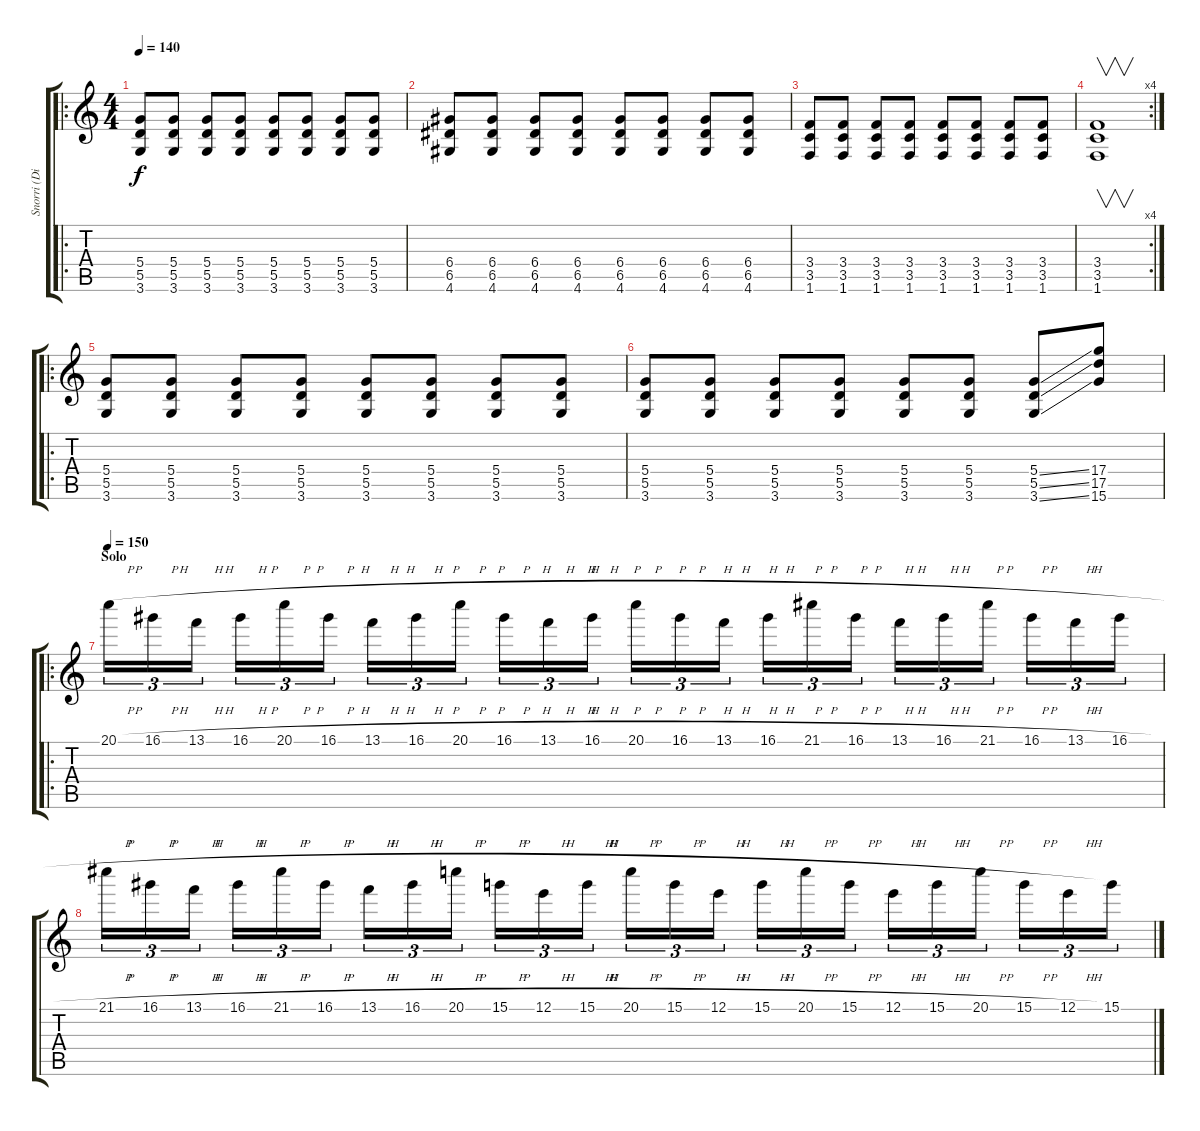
\track ("Snorri (Distortion)" "Snorri (Di") {instrument distortionguitar}
\staff {score tabs}
\tuning (E4 B3 G3 D3 A2 E2) {hide}
\ro
\ts (4 4)
\tempo 140
\clef g2
\ks c
(5.4 5.5 3.6).8{dy f} (5.4 5.5 3.6).8 (5.4 5.5 3.6).8 (5.4 5.5 3.6).8 (5.4 5.5 3.6).8 (5.4 5.5 3.6).8 (5.4 5.5 3.6).8 (5.4 5.5 3.6).8 |
(6.4 6.5 4.6).8 (6.4 6.5 4.6).8 (6.4 6.5 4.6).8 (6.4 6.5 4.6).8 (6.4 6.5 4.6).8 (6.4 6.5 4.6).8 (6.4 6.5 4.6).8 (6.4 6.5 4.6).8 |
(3.4 3.5 1.6).8 (3.4 3.5 1.6).8 (3.4 3.5 1.6).8 (3.4 3.5 1.6).8 (3.4 3.5 1.6).8 (3.4 3.5 1.6).8 (3.4 3.5 1.6).8 (3.4 3.5 1.6).8 |
\rc 4
(3.4 3.5 1.6).1{v} |
\ro
(5.4 5.5 3.6).8 (5.4 5.5 3.6).8 (5.4 5.5 3.6).8 (5.4 5.5 3.6).8 (5.4 5.5 3.6).8 (5.4 5.5 3.6).8 (5.4 5.5 3.6).8 (5.4 5.5 3.6).8 |
(5.4 5.5 3.6).8 (5.4 5.5 3.6).8 (5.4 5.5 3.6).8 (5.4 5.5 3.6).8 (5.4 5.5 3.6).8 (5.4 5.5 3.6).8 (5.4{ss} 5.5{ss} 3.6{ss}).8 (17.4 17.5 15.6).8 |
\ro
\section ("" "Solo")
\tempo 150
20.1{h}.16{tu (3 2)} 16.1{h}.16{tu (3 2)} 13.1{h}.16{tu (3 2)} 16.1{h}.16{tu (3 2)} 20.1{h}.16{tu (3 2)} 16.1{h}.16{tu (3 2)} 13.1{h}.16{tu (3 2)} 16.1{h}.16{tu (3 2)} 20.1{h}.16{tu (3 2)} 16.1{h}.16{tu (3 2)} 13.1{h}.16{tu (3 2)} 16.1{h}.16{tu (3 2)} 20.1{h}.16{tu (3 2)} 16.1{h}.16{tu (3 2)} 13.1{h}.16{tu (3 2)} 16.1{h}.16{tu (3 2)} 21.1{h}.16{tu (3 2)} 16.1{h}.16{tu (3 2)} 13.1{h}.16{tu (3 2)} 16.1{h}.16{tu (3 2)} 21.1{h}.16{tu (3 2)} 16.1{h}.16{tu (3 2)} 13.1{h}.16{tu (3 2)} 16.1{h}.16{tu (3 2)} |
21.1{h}.16{tu (3 2)} 16.1{h}.16{tu (3 2)} 13.1{h}.16{tu (3 2)} 16.1{h}.16{tu (3 2)} 21.1{h}.16{tu (3 2)} 16.1{h}.16{tu (3 2)} 13.1{h}.16{tu (3 2)} 16.1{h}.16{tu (3 2)} 20.1{h}.16{tu (3 2)} 15.1{h}.16{tu (3 2)} 12.1{h}.16{tu (3 2)} 15.1{h}.16{tu (3 2)} 20.1{h}.16{tu (3 2)} 15.1{h}.16{tu (3 2)} 12.1{h}.16{tu (3 2)} 15.1{h}.16{tu (3 2)} 20.1{h}.16{tu (3 2)} 15.1{h}.16{tu (3 2)} 12.1{h}.16{tu (3 2)} 15.1{h}.16{tu (3 2)} 20.1{h}.16{tu (3 2)} 15.1{h}.16{tu (3 2)} 12.1{h}.16{tu (3 2)} 15.1.16{tu (3 2)}
